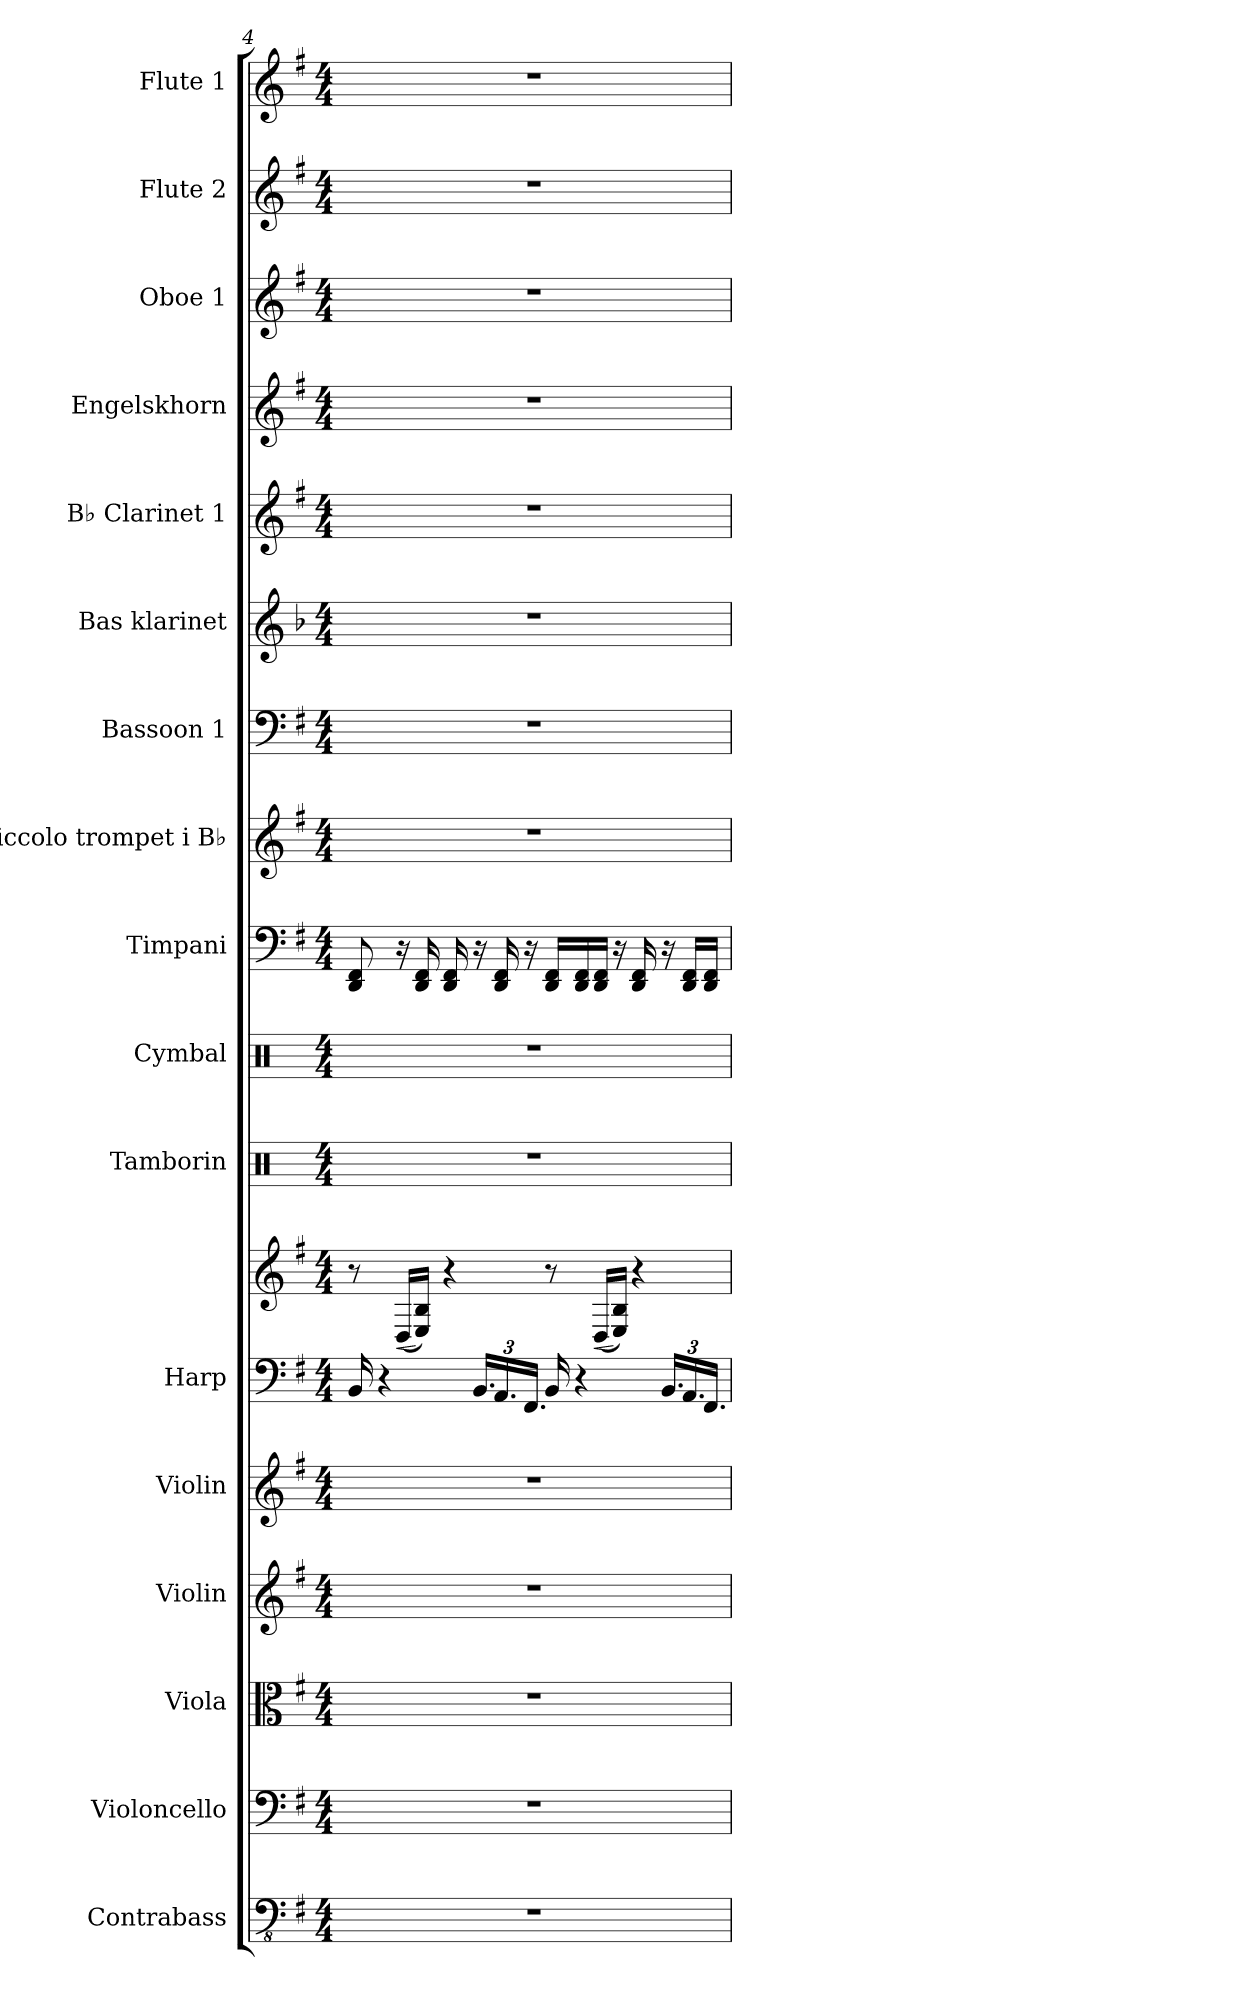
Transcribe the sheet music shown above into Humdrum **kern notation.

**kern	**kern	**kern	**kern	**kern	**kern	**kern	**dynam	**kern	**kern	**kern	**kern	**kern	**kern	**kern	**kern	**kern	**kern	**kern
*part17	*part16	*part15	*part14	*part13	*part12	*part12	*part12	*part11	*part10	*part9	*part8	*part7	*part6	*part5	*part4	*part3	*part2	*part1
*staff18	*staff17	*staff16	*staff15	*staff14	*staff13	*staff12	*staff12/13	*staff11	*staff10	*staff9	*staff8	*staff7	*staff6	*staff5	*staff4	*staff3	*staff2	*staff1
*I"Contrabass	*I"Violoncello	*I"Viola	*I"Violin	*I"Violin	*I"Harp	*	*	*I"Tamborin	*I"Cymbal	*I"Timpani	*I"Piccolo trompet i B♭	*I"Bassoon 1	*I"Bas klarinet	*I"B♭ Clarinet 1	*I"Engelskhorn	*I"Oboe 1	*I"Flute 2	*I"Flute 1
*I'Cb.	*I'Vc.	*I'Vla.	*I'Vln.	*I'Vln.	*I'Hrp.	*	*	*I'Tamb.	*I'Cym.	*I'Timp.	*I'P. tpt. i B♭	*I'Bsn. 1	*	*I'B♭ Cl. 1	*I'E.horn	*I'Ob. 1	*I'Fl. 2	*I'Fl. 1
*clefFv4	*clefF4	*clefC3	*clefG2	*clefG2	*clefF4	*clefG2	*	*clefX	*clefX	*clefF4	*clefG2	*clefF4	*clefG2	*clefG2	*clefG2	*clefG2	*clefG2	*clefG2
*ITrd7c12	*	*	*	*	*	*	*	*	*	*	*ITrd-6c-10	*	*ITrd8c14	*ITrd1c2	*ITrd4c7	*	*	*
*k[f#]	*k[f#]	*k[f#]	*k[f#]	*k[f#]	*k[f#]	*k[f#]	*	*k[]	*k[]	*k[f#]	*k[b-]	*k[f#]	*k[b-]	*k[b-]	*k[]	*k[f#]	*k[f#]	*k[f#]
*M4/4	*M4/4	*M4/4	*M4/4	*M4/4	*M4/4	*M4/4	*	*M4/4	*M4/4	*M4/4	*M4/4	*M4/4	*M4/4	*M4/4	*M4/4	*M4/4	*M4/4	*M4/4
=4	=4	=4	=4	=4	=4	=4	=4	=4	=4	=4	=4	=4	=4	=4	=4	=4	=4	=4
1r	1r	1r	1r	1r	16BB/	8r	.	1r	1r	8DD/ 8FF#/	1r	1r	1r	1r	1r	1r	1r	1r
.	.	.	.	.	4r	.	.	.	.	.	.	.	.	.	.	.	.	.
!	!	!	!	!	!	!	!LO:HP:b	!	!	!	!	!	!	!	!	!	!	!
.	.	.	.	.	.	(16D/LL	<	.	.	16r	.	.	.	.	.	.	.	.
.	.	.	.	.	.	16E/ 16B/JJ)	[	.	.	16DD/ 16FF#/	.	.	.	.	.	.	.	.
.	.	.	.	.	.	4r	.	.	.	16DD/ 16FF#/	.	.	.	.	.	.	.	.
*	*	*	*	*	*Xbrackettup	*	*	*	*	*	*	*	*	*	*	*	*	*
.	.	.	.	.	24.BB/LL	.	.	.	.	16r	.	.	.	.	.	.	.	.
.	.	.	.	.	24.AA/	.	.	.	.	16DD/ 16FF#/	.	.	.	.	.	.	.	.
.	.	.	.	.	24.FF#/JJ	.	.	.	.	16r	.	.	.	.	.	.	.	.
.	.	.	.	.	16BB/	8r	.	.	.	16DD/ 16FF#/LL	.	.	.	.	.	.	.	.
.	.	.	.	.	4r	.	.	.	.	16DD/ 16FF#/	.	.	.	.	.	.	.	.
!	!	!	!	!	!	!	!LO:HP:b	!	!	!	!	!	!	!	!	!	!	!
.	.	.	.	.	.	(16D/LL	<	.	.	16DD/ 16FF#/JJ	.	.	.	.	.	.	.	.
.	.	.	.	.	.	16E/ 16B/JJ)	[	.	.	16r	.	.	.	.	.	.	.	.
.	.	.	.	.	.	4r	.	.	.	16DD/ 16FF#/	.	.	.	.	.	.	.	.
.	.	.	.	.	24.BB/LL	.	.	.	.	16r	.	.	.	.	.	.	.	.
.	.	.	.	.	24.AA/	.	.	.	.	16DD/ 16FF#/LL	.	.	.	.	.	.	.	.
.	.	.	.	.	24.FF#/JJ	.	.	.	.	16DD/ 16FF#/JJ	.	.	.	.	.	.	.	.
=	=	=	=	=	=	=	=	=	=	=	=	=	=	=	=	=	=	=
*-	*-	*-	*-	*-	*-	*-	*-	*-	*-	*-	*-	*-	*-	*-	*-	*-	*-	*-
